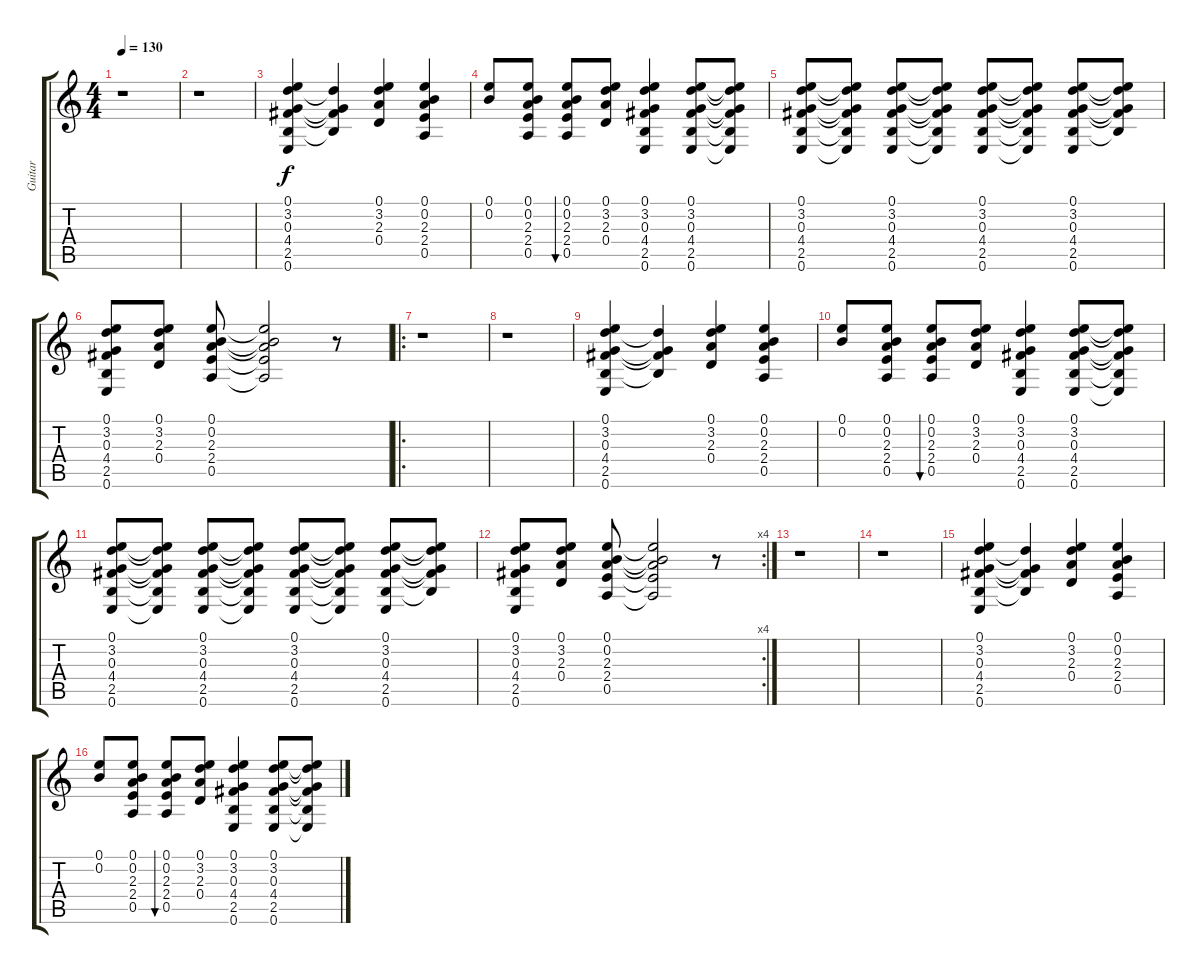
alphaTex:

\track ("Guitar" "Guitar") {instrument acousticguitarnylon}
\staff {score tabs}
\tuning (E4 B3 G3 D3 A2 E2) {hide}
\ts (4 4)
\tempo 130
\clef g2
\ks c
r.1{dy f instrument acousticguitarnylon} |
r.1 |
(0.1 3.2 0.3 4.4 2.5 0.6).4 (3.2{t} 0.3{t} 4.4{t} 2.5{t}).4 (0.1 3.2 2.3 0.4).4 (0.1 0.2 2.3 2.4 0.5).4 |
(0.1 0.2).8 (0.1 0.2 2.3 2.4 0.5).8 (0.1 0.2 2.3 2.4 0.5).8{bu 60} (0.1 3.2 2.3 0.4).8 (0.1 3.2 0.3 4.4 2.5 0.6).4 (0.1 3.2 0.3 4.4 2.5 0.6).8 (0.1{t} 3.2{t} 0.3{t} 4.4{t} 2.5{t} 0.6{t}).8 |
(0.1 3.2 0.3 4.4 2.5 0.6).8 (0.1{t} 3.2{t} 0.3{t} 4.4{t} 2.5{t} 0.6{t}).8 (0.1 3.2 0.3 4.4 2.5 0.6).8 (0.1{t} 3.2{t} 0.3{t} 4.4{t} 2.5{t} 0.6{t}).8 (0.1 3.2 0.3 4.4 2.5 0.6).8 (0.1{t} 3.2{t} 0.3{t} 4.4{t} 2.5{t} 0.6{t}).8 (0.1 3.2 0.3 4.4 2.5 0.6).8 (0.1{t} 3.2{t} 0.3{t} 4.4{t} 2.5{t}).8 |
(0.1 3.2 0.3 4.4 2.5 0.6).8 (0.1 3.2 2.3 0.4).8 (0.1 0.2 2.3 2.4 0.5).8 (0.1{t} 0.2{t} 2.3{t} 2.4{t} 0.5{t}).2 r.8 |
\ro
r.1 |
r.1 |
(0.1 3.2 0.3 4.4 2.5 0.6).4 (3.2{t} 0.3{t} 4.4{t} 2.5{t}).4 (0.1 3.2 2.3 0.4).4 (0.1 0.2 2.3 2.4 0.5).4 |
(0.1 0.2).8 (0.1 0.2 2.3 2.4 0.5).8 (0.1 0.2 2.3 2.4 0.5).8{bu 60} (0.1 3.2 2.3 0.4).8 (0.1 3.2 0.3 4.4 2.5 0.6).4 (0.1 3.2 0.3 4.4 2.5 0.6).8 (0.1{t} 3.2{t} 0.3{t} 4.4{t} 2.5{t} 0.6{t}).8 |
(0.1 3.2 0.3 4.4 2.5 0.6).8 (0.1{t} 3.2{t} 0.3{t} 4.4{t} 2.5{t} 0.6{t}).8 (0.1 3.2 0.3 4.4 2.5 0.6).8 (0.1{t} 3.2{t} 0.3{t} 4.4{t} 2.5{t} 0.6{t}).8 (0.1 3.2 0.3 4.4 2.5 0.6).8 (0.1{t} 3.2{t} 0.3{t} 4.4{t} 2.5{t} 0.6{t}).8 (0.1 3.2 0.3 4.4 2.5 0.6).8 (0.1{t} 3.2{t} 0.3{t} 4.4{t} 2.5{t}).8 |
\rc 4
(0.1 3.2 0.3 4.4 2.5 0.6).8 (0.1 3.2 2.3 0.4).8 (0.1 0.2 2.3 2.4 0.5).8 (0.1{t} 0.2{t} 2.3{t} 2.4{t} 0.5{t}).2 r.8 |
r.1 |
r.1 |
(0.1 3.2 0.3 4.4 2.5 0.6).4 (3.2{t} 0.3{t} 4.4{t} 2.5{t}).4 (0.1 3.2 2.3 0.4).4 (0.1 0.2 2.3 2.4 0.5).4 |
(0.1 0.2).8 (0.1 0.2 2.3 2.4 0.5).8 (0.1 0.2 2.3 2.4 0.5).8{bu 60} (0.1 3.2 2.3 0.4).8 (0.1 3.2 0.3 4.4 2.5 0.6).4 (0.1 3.2 0.3 4.4 2.5 0.6).8 (0.1{t} 3.2{t} 0.3{t} 4.4{t} 2.5{t} 0.6{t}).8
